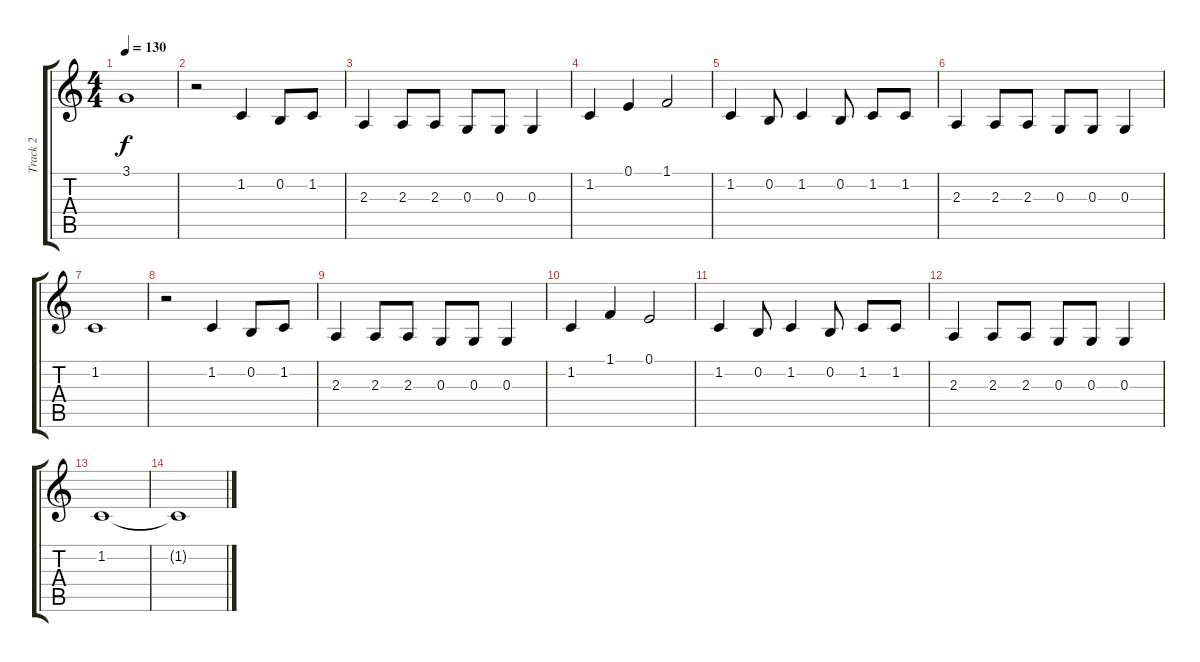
\track ("Track 2" "Track 2") {instrument clarinet}
\staff {score tabs}
\tuning (E4 B3 G3 D3 A2 E2) {hide}
\ts (4 4)
\tempo 130
\clef g2
\ks c
3.1{t}.1{dy f} |
r.2 1.2.4 0.2.8 1.2.8 |
2.3.4 2.3.8 2.3.8 0.3.8 0.3.8 0.3.4 |
1.2.4 0.1.4 1.1.2 |
1.2.4 0.2.8 1.2.4 0.2.8 1.2.8 1.2.8 |
2.3.4 2.3.8 2.3.8 0.3.8 0.3.8 0.3.4 |
1.2.1 |
r.2 1.2.4 0.2.8 1.2.8 |
2.3.4 2.3.8 2.3.8 0.3.8 0.3.8 0.3.4 |
1.2.4 1.1.4 0.1.2 |
1.2.4 0.2.8 1.2.4 0.2.8 1.2.8 1.2.8 |
2.3.4 2.3.8 2.3.8 0.3.8 0.3.8 0.3.4 |
1.2.1 |
1.2{t}.1
